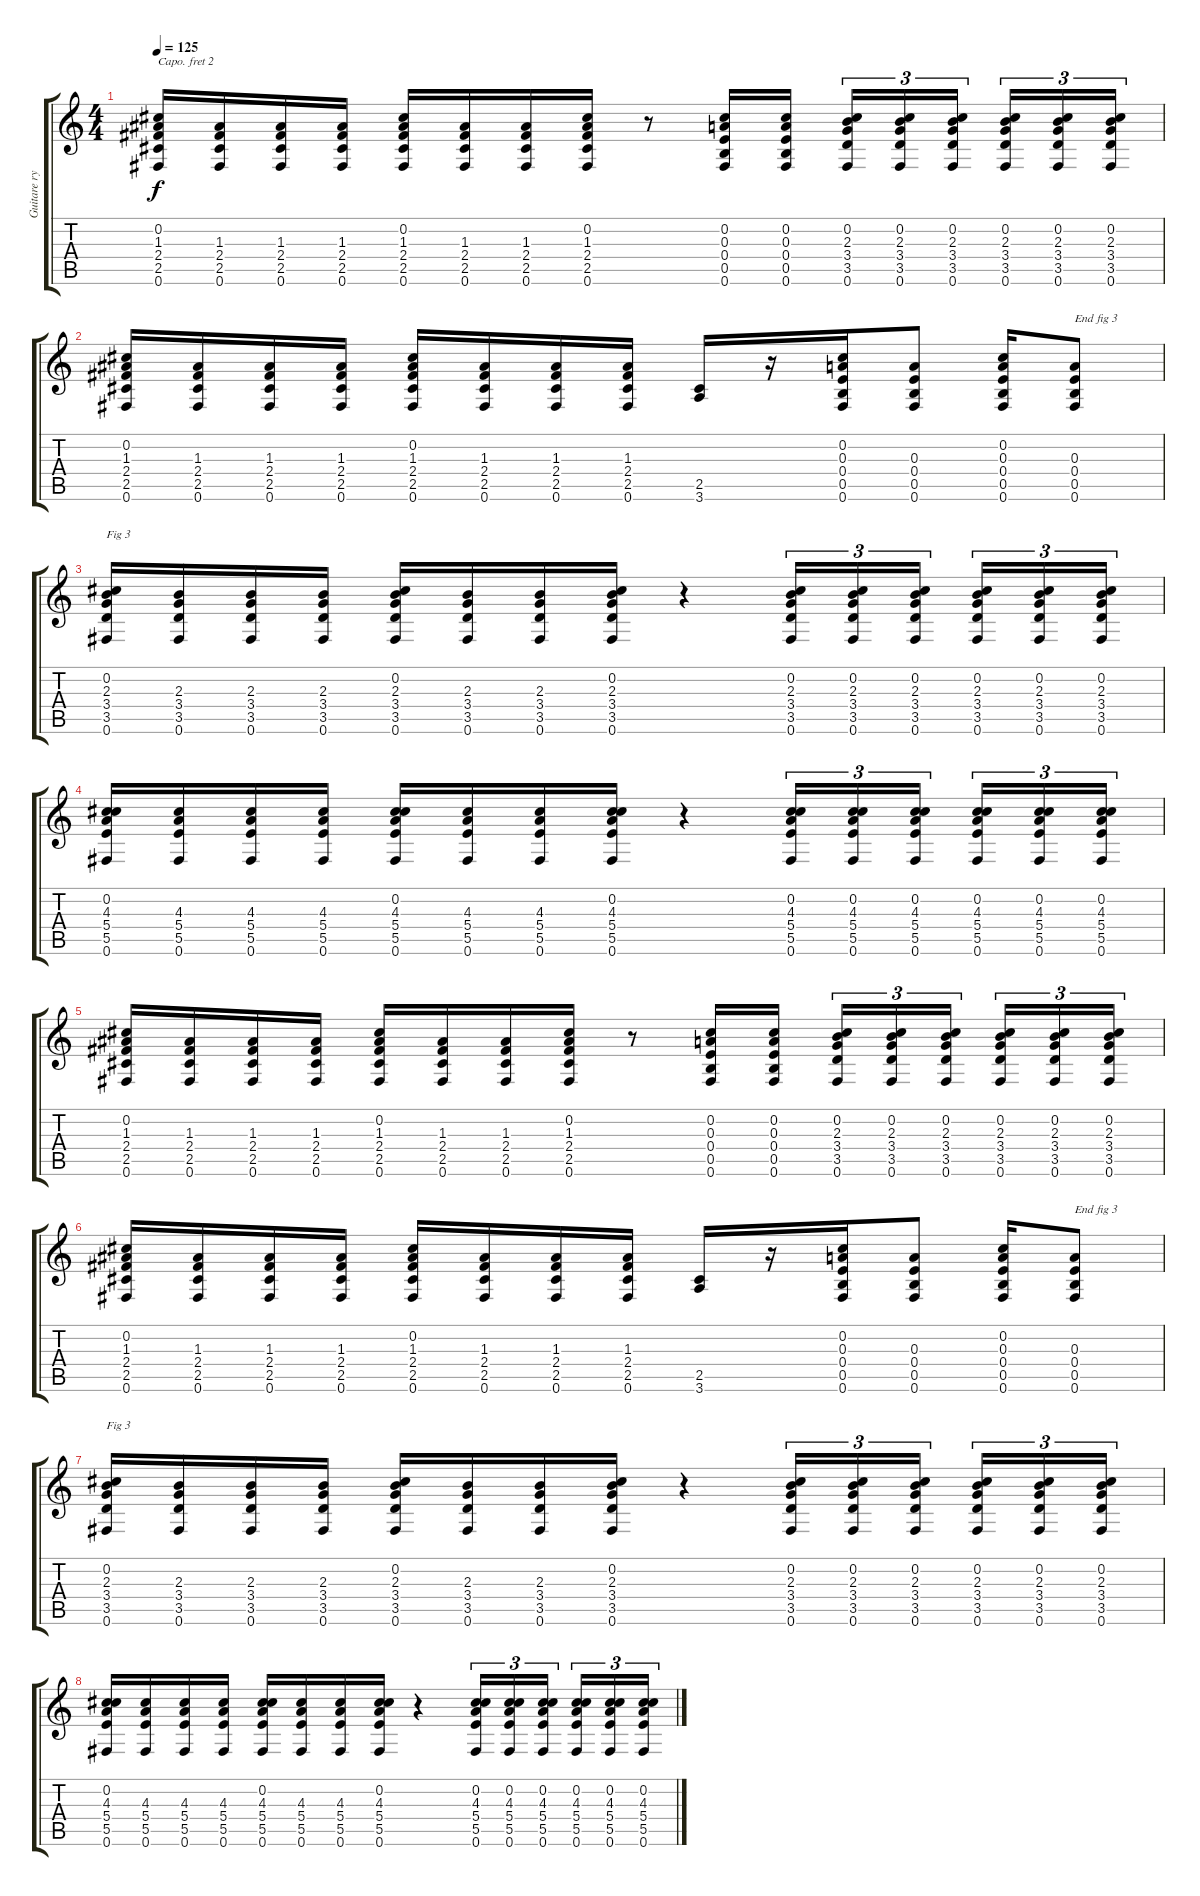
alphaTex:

\track ("Guitare ryth2 Robert Capo2" "Guitare ry") {instrument acousticguitarsteel}
\staff {score tabs}
\capo 2
\tuning (E4 B3 G3 D3 A2 E2) {hide}
\ts (4 4)
\tempo 125
\clef g2
\ks c
(0.2 1.3 2.4 2.5 0.6).16{dy f} (1.3 2.4 2.5 0.6).16 (1.3 2.4 2.5 0.6).16 (1.3 2.4 2.5 0.6).16 (0.2 1.3 2.4 2.5 0.6).16 (1.3 2.4 2.5 0.6).16 (1.3 2.4 2.5 0.6).16 (0.2 1.3 2.4 2.5 0.6).16 r.8 (0.2 0.3 0.4 0.5 0.6).16 (0.2 0.3 0.4 0.5 0.6).16 (0.2 2.3 3.4 3.5 0.6).16{tu (3 2)} (0.2 2.3 3.4 3.5 0.6).16{tu (3 2)} (0.2 2.3 3.4 3.5 0.6).16{tu (3 2)} (0.2 2.3 3.4 3.5 0.6).16{tu (3 2)} (0.2 2.3 3.4 3.5 0.6).16{tu (3 2)} (0.2 2.3 3.4 3.5 0.6).16{tu (3 2)} |
(0.2 1.3 2.4 2.5 0.6).16 (1.3 2.4 2.5 0.6).16 (1.3 2.4 2.5 0.6).16 (1.3 2.4 2.5 0.6).16 (0.2 1.3 2.4 2.5 0.6).16 (1.3 2.4 2.5 0.6).16 (1.3 2.4 2.5 0.6).16 (1.3 2.4 2.5 0.6).16 (2.5 3.6).16 r.16 (0.2 0.3 0.4 0.5 0.6).16 (0.3 0.4 0.5 0.6).8 (0.2 0.3 0.4 0.5 0.6).16 (0.3 0.4 0.5 0.6).8{txt "End fig 3"} |
(0.2 2.3 3.4 3.5 0.6).16{txt "Fig 3"} (2.3 3.4 3.5 0.6).16 (2.3 3.4 3.5 0.6).16 (2.3 3.4 3.5 0.6).16 (0.2 2.3 3.4 3.5 0.6).16 (2.3 3.4 3.5 0.6).16 (2.3 3.4 3.5 0.6).16 (0.2 2.3 3.4 3.5 0.6).16 r.4 (0.2 2.3 3.4 3.5 0.6).16{tu (3 2)} (0.2 2.3 3.4 3.5 0.6).16{tu (3 2)} (0.2 2.3 3.4 3.5 0.6).16{tu (3 2)} (0.2 2.3 3.4 3.5 0.6).16{tu (3 2)} (0.2 2.3 3.4 3.5 0.6).16{tu (3 2)} (0.2 2.3 3.4 3.5 0.6).16{tu (3 2)} |
(0.2 4.3 5.4 5.5 0.6).16 (4.3 5.4 5.5 0.6).16 (4.3 5.4 5.5 0.6).16 (4.3 5.4 5.5 0.6).16 (0.2 4.3 5.4 5.5 0.6).16 (4.3 5.4 5.5 0.6).16 (4.3 5.4 5.5 0.6).16 (0.2 4.3 5.4 5.5 0.6).16 r.4 (0.2 4.3 5.4 5.5 0.6).16{tu (3 2)} (0.2 4.3 5.4 5.5 0.6).16{tu (3 2)} (0.2 4.3 5.4 5.5 0.6).16{tu (3 2)} (0.2 4.3 5.4 5.5 0.6).16{tu (3 2)} (0.2 4.3 5.4 5.5 0.6).16{tu (3 2)} (0.2 4.3 5.4 5.5 0.6).16{tu (3 2)} |
(0.2 1.3 2.4 2.5 0.6).16 (1.3 2.4 2.5 0.6).16 (1.3 2.4 2.5 0.6).16 (1.3 2.4 2.5 0.6).16 (0.2 1.3 2.4 2.5 0.6).16 (1.3 2.4 2.5 0.6).16 (1.3 2.4 2.5 0.6).16 (0.2 1.3 2.4 2.5 0.6).16 r.8 (0.2 0.3 0.4 0.5 0.6).16 (0.2 0.3 0.4 0.5 0.6).16 (0.2 2.3 3.4 3.5 0.6).16{tu (3 2)} (0.2 2.3 3.4 3.5 0.6).16{tu (3 2)} (0.2 2.3 3.4 3.5 0.6).16{tu (3 2)} (0.2 2.3 3.4 3.5 0.6).16{tu (3 2)} (0.2 2.3 3.4 3.5 0.6).16{tu (3 2)} (0.2 2.3 3.4 3.5 0.6).16{tu (3 2)} |
(0.2 1.3 2.4 2.5 0.6).16 (1.3 2.4 2.5 0.6).16 (1.3 2.4 2.5 0.6).16 (1.3 2.4 2.5 0.6).16 (0.2 1.3 2.4 2.5 0.6).16 (1.3 2.4 2.5 0.6).16 (1.3 2.4 2.5 0.6).16 (1.3 2.4 2.5 0.6).16 (2.5 3.6).16 r.16 (0.2 0.3 0.4 0.5 0.6).16 (0.3 0.4 0.5 0.6).8 (0.2 0.3 0.4 0.5 0.6).16 (0.3 0.4 0.5 0.6).8{txt "End fig 3"} |
(0.2 2.3 3.4 3.5 0.6).16{txt "Fig 3"} (2.3 3.4 3.5 0.6).16 (2.3 3.4 3.5 0.6).16 (2.3 3.4 3.5 0.6).16 (0.2 2.3 3.4 3.5 0.6).16 (2.3 3.4 3.5 0.6).16 (2.3 3.4 3.5 0.6).16 (0.2 2.3 3.4 3.5 0.6).16 r.4 (0.2 2.3 3.4 3.5 0.6).16{tu (3 2)} (0.2 2.3 3.4 3.5 0.6).16{tu (3 2)} (0.2 2.3 3.4 3.5 0.6).16{tu (3 2)} (0.2 2.3 3.4 3.5 0.6).16{tu (3 2)} (0.2 2.3 3.4 3.5 0.6).16{tu (3 2)} (0.2 2.3 3.4 3.5 0.6).16{tu (3 2)} |
(0.2 4.3 5.4 5.5 0.6).16 (4.3 5.4 5.5 0.6).16 (4.3 5.4 5.5 0.6).16 (4.3 5.4 5.5 0.6).16 (0.2 4.3 5.4 5.5 0.6).16 (4.3 5.4 5.5 0.6).16 (4.3 5.4 5.5 0.6).16 (0.2 4.3 5.4 5.5 0.6).16 r.4 (0.2 4.3 5.4 5.5 0.6).16{tu (3 2)} (0.2 4.3 5.4 5.5 0.6).16{tu (3 2)} (0.2 4.3 5.4 5.5 0.6).16{tu (3 2)} (0.2 4.3 5.4 5.5 0.6).16{tu (3 2)} (0.2 4.3 5.4 5.5 0.6).16{tu (3 2)} (0.2 4.3 5.4 5.5 0.6).16{tu (3 2)}
